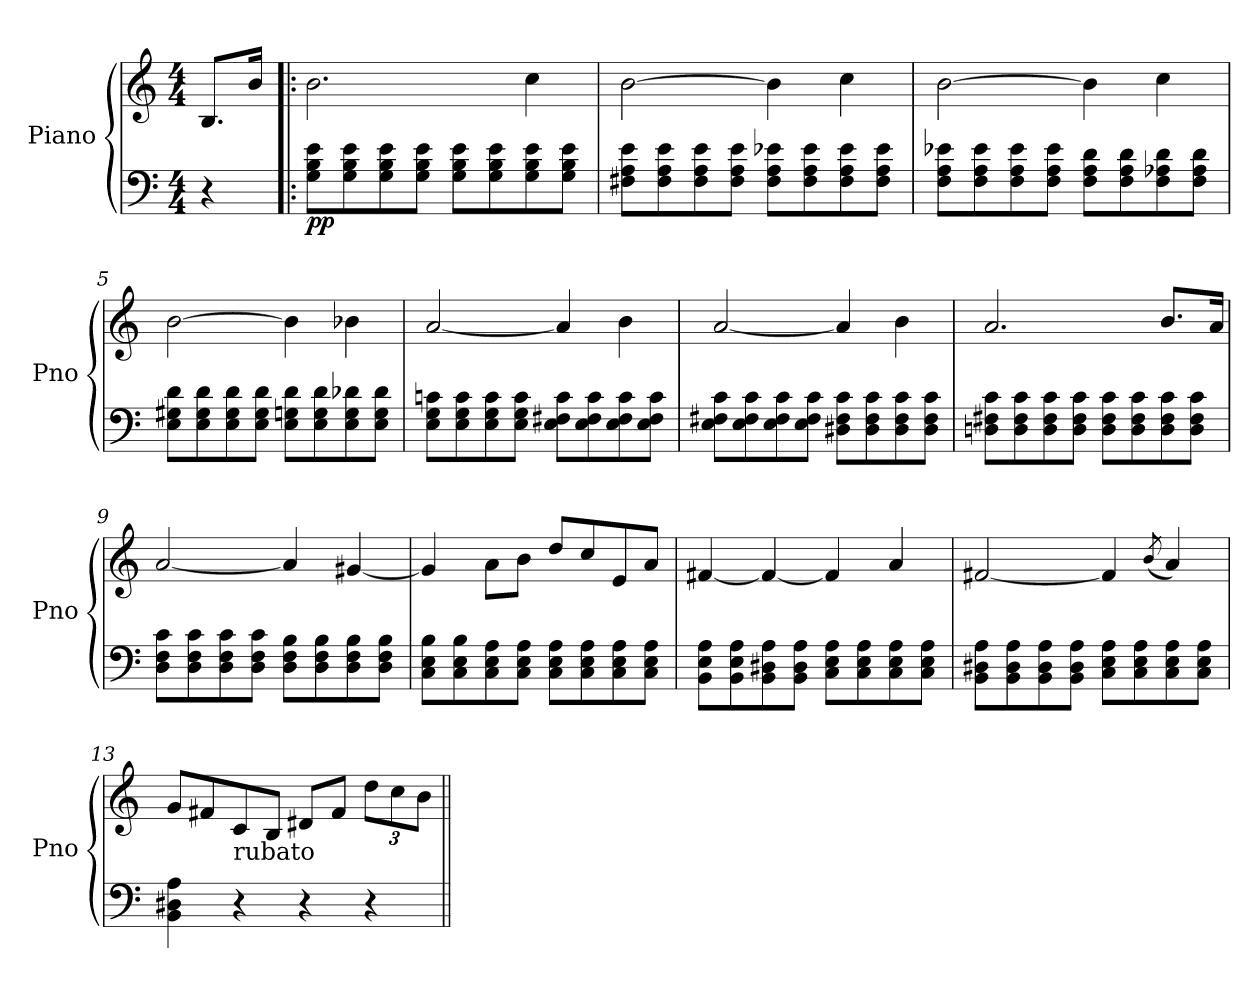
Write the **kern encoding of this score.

**kern	**dynam	**kern
*part2	*part2	*part1
*staff2	*staff2	*staff1
*I"Piano	*	*I"Piano
*I'Pno	*	*I'Pno
*clefF4	*	*clefG2
*k[]	*	*k[]
*M4/4	*	*M4/4
=1	=1	=1
4r	.	8.B/L
.	.	16b/Jk
=2!|:	=2!|:	=2!|:
!	!LO:DY:b	!
8G\ 8B\ 8e\L	pp	2.b\
8G\ 8B\ 8e\	.	.
8G\ 8B\ 8e\	.	.
8G\ 8B\ 8e\J	.	.
8G\ 8B\ 8e\L	.	.
8G\ 8B\ 8e\	.	.
8G\ 8B\ 8e\	.	4cc\
8G\ 8B\ 8e\J	.	.
=3	=3	=3
8F#X\ 8A\ 8e\L	.	[2b\
8F#\ 8A\ 8e\	.	.
8F#\ 8A\ 8e\	.	.
8F#\ 8A\ 8e\J	.	.
8F#\ 8A\ 8e-X\L	.	4b\]
8F#\ 8A\ 8e-\	.	.
8F#\ 8A\ 8e-\	.	4cc\
8F#\ 8A\ 8e-\J	.	.
=4	=4	=4
8F\ 8A\ 8e-X\L	.	[2b\
8F\ 8A\ 8e-\	.	.
8F\ 8A\ 8e-\	.	.
8F\ 8A\ 8e-\J	.	.
8F\ 8A\ 8d\L	.	4b\]
8F\ 8A\ 8d\	.	.
8F\ 8A-X\ 8d\	.	4cc\
8F\ 8A-\ 8d\J	.	.
=5	=5	=5
8E\ 8G#X\ 8d\L	.	[2b\
8E\ 8G#\ 8d\	.	.
8E\ 8G#\ 8d\	.	.
8E\ 8G#\ 8d\J	.	.
8E\ 8Gn\ 8d\L	.	4b\]
8E\ 8G\ 8d\	.	.
8E\ 8G\ 8d-X\	.	4b-X\
8E\ 8G\ 8d-\J	.	.
!!LO:LB:g=z
=6	=6	=6
8E\ 8G\ 8cn\L	.	[2a/
8E\ 8G\ 8c\	.	.
8E\ 8G\ 8c\	.	.
8E\ 8G\ 8c\J	.	.
8E\ 8F#X\ 8c\L	.	4a/]
8E\ 8F#\ 8c\	.	.
8E\ 8F#\ 8c\	.	4b\
8E\ 8F#\ 8c\J	.	.
=7	=7	=7
8E\ 8F#X\ 8c\L	.	[2a/
8E\ 8F#\ 8c\	.	.
8E\ 8F#\ 8c\	.	.
8E\ 8F#\ 8c\J	.	.
8D#X\ 8F#\ 8c\L	.	4a/]
8D#\ 8F#\ 8c\	.	.
8D#\ 8F#\ 8c\	.	4b\
8D#\ 8F#\ 8c\J	.	.
=8	=8	=8
8Dn\ 8F#X\ 8c\L	.	2.a/
8D\ 8F#\ 8c\	.	.
8D\ 8F#\ 8c\	.	.
8D\ 8F#\ 8c\J	.	.
8D\ 8F#\ 8c\L	.	.
8D\ 8F#\ 8c\	.	.
8D\ 8F#\ 8c\	.	8.b/L
8D\ 8F#\ 8c\J	.	.
.	.	16a/Jk
=9	=9	=9
8D\ 8F\ 8c\L	.	[2a/
8D\ 8F\ 8c\	.	.
8D\ 8F\ 8c\	.	.
8D\ 8F\ 8c\J	.	.
8D\ 8F\ 8B\L	.	4a/]
8D\ 8F\ 8B\	.	.
8D\ 8F\ 8B\	.	[4g#X/
8D\ 8F\ 8B\J	.	.
!!LO:LB:g=z
=10	=10	=10
8C\ 8E\ 8B\L	.	4g#/]
8C\ 8E\ 8B\	.	.
8C\ 8E\ 8A\	.	8a\L
8C\ 8E\ 8A\J	.	8b\J
8C\ 8E\ 8A\L	.	8dd/L
8C\ 8E\ 8A\	.	8cc/
8C\ 8E\ 8A\	.	8e/
8C\ 8E\ 8A\J	.	8a/J
=11	=11	=11
8BB\ 8E\ 8A\L	.	[4f#X/
8BB\ 8E\ 8A\	.	.
8BB\ 8D#X\ 8A\	.	4f#/_
8BB\ 8D#\ 8A\J	.	.
8C\ 8E\ 8A\L	.	4f#/]
8C\ 8E\ 8A\	.	.
8C\ 8E\ 8A\	.	4a/
8C\ 8E\ 8A\J	.	.
=12	=12	=12
8BB\ 8D#X\ 8A\L	.	[2f#X/
8BB\ 8D#\ 8A\	.	.
8BB\ 8D#\ 8A\	.	.
8BB\ 8D#\ 8A\J	.	.
8C\ 8E\ 8A\L	.	4f#/]
8C\ 8E\ 8A\	.	.
.	.	(8qb/
8C\ 8E\ 8A\	.	4a/)
8C\ 8E\ 8A\J	.	.
=13	=13	=13
4BB\ 4D#X\ 4A\	.	8g/L
.	.	8f#X/
!	!	!LO:TX:b:t=rubato
4r	.	8c/
.	.	8B/J
4r	.	8d#X/L
.	.	8f#/J
*	*	*Xbrackettup
4r	.	12dd\L
.	.	12cc\
.	.	12b\J
=||	=||	=||
*-	*-	*-
